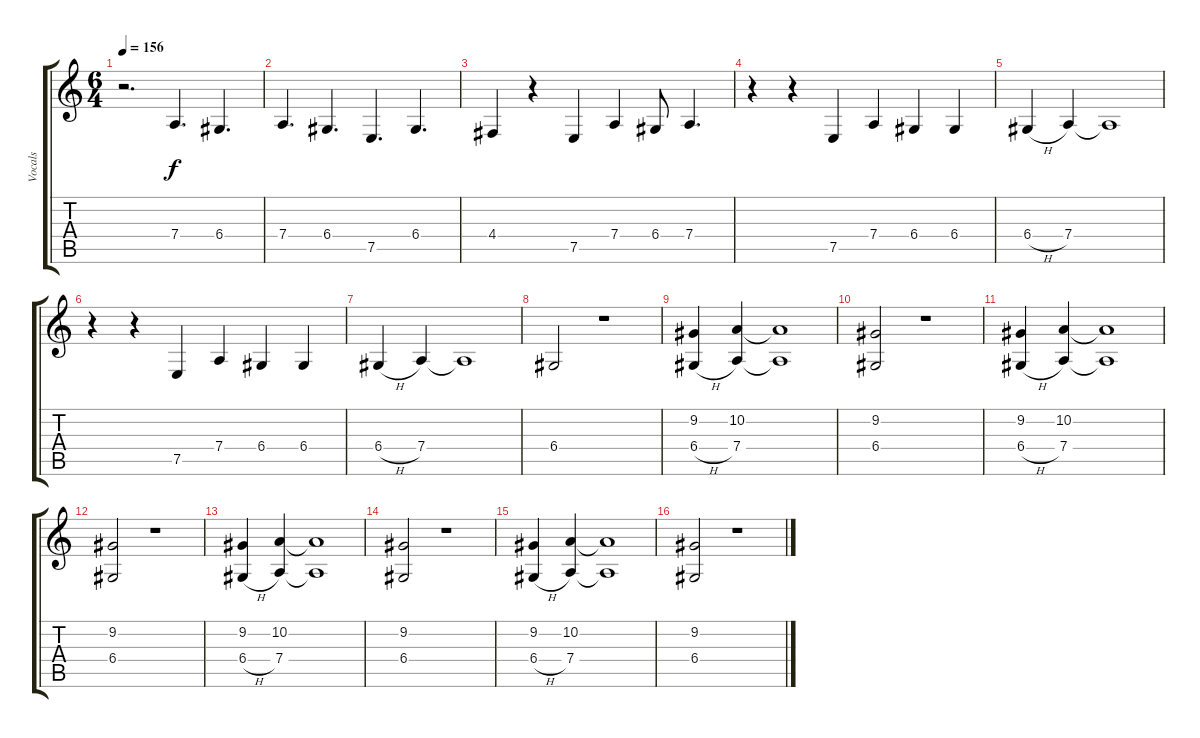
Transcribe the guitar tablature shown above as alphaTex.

\track ("Vocals" "Vocals") {instrument sopranosax}
\staff {score tabs}
\tuning (E4 B3 G3 D3 A2 E2) {hide}
\ts (6 4)
\tempo 156
\clef g2
\ks c
r.2{d dy f} 7.4.4{d} 6.4.4{d} |
7.4.4{d} 6.4.4{d} 7.5.4{d} 6.4.4{d} |
4.4.4 r.4 7.5.4 7.4.4 6.4.8 7.4.4{d} |
r.4 r.4 7.5.4 7.4.4 6.4.4 6.4.4 |
6.4{h}.4 7.4.4 7.4{t}.1 |
r.4 r.4 7.5.4 7.4.4 6.4.4 6.4.4 |
6.4{h}.4 7.4.4 7.4{t}.1 |
6.4.2 r.1 |
(9.2 6.4{h}).4 (10.2 7.4).4 (10.2{t} 7.4{t}).1 |
(9.2 6.4).2 r.1 |
(9.2 6.4{h}).4 (10.2 7.4).4 (10.2{t} 7.4{t}).1 |
(9.2 6.4).2 r.1 |
(9.2 6.4{h}).4 (10.2 7.4).4 (10.2{t} 7.4{t}).1 |
(9.2 6.4).2 r.1 |
(9.2 6.4{h}).4 (10.2 7.4).4 (10.2{t} 7.4{t}).1 |
(9.2 6.4).2 r.1
